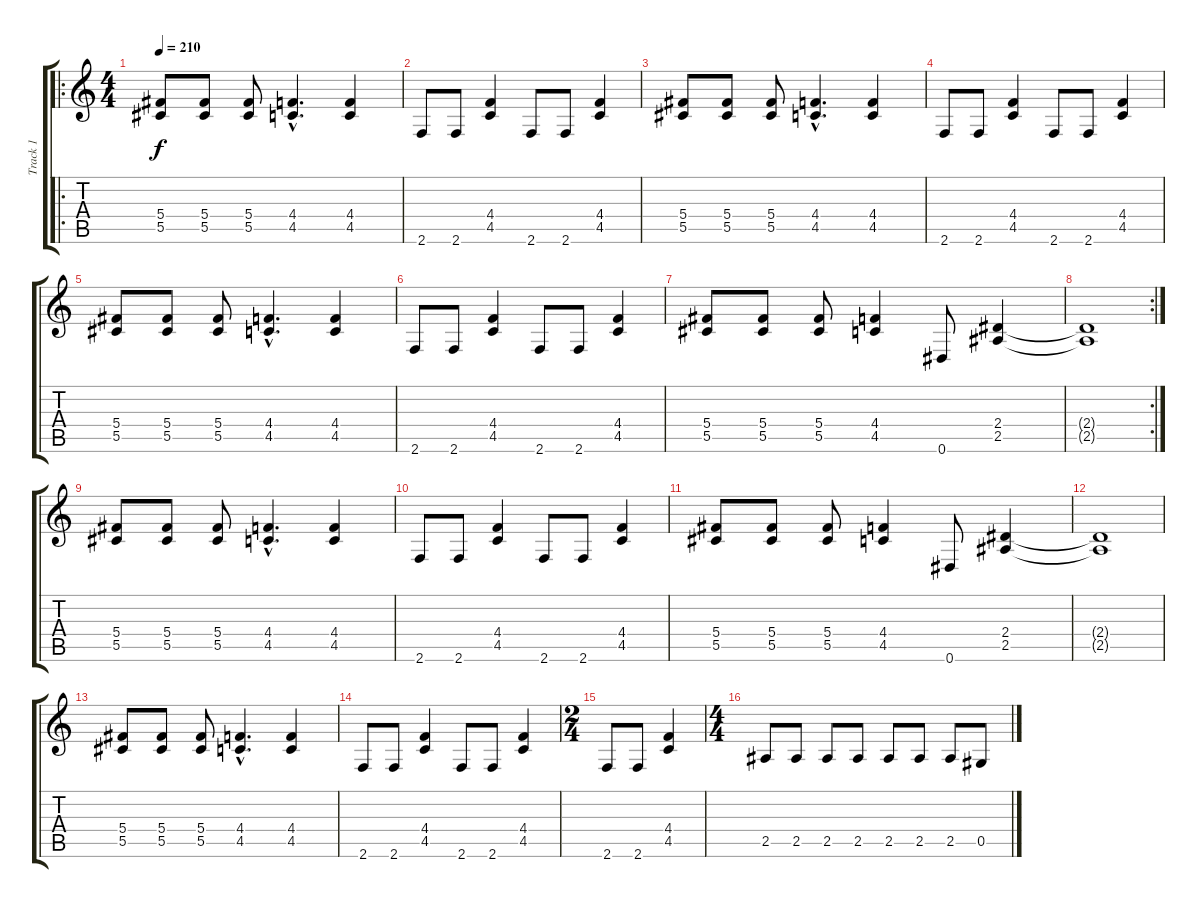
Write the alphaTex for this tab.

\track ("Track 1" "Track 1") {instrument distortionguitar}
\staff {score tabs}
\tuning (Eb4 Bb3 Gb3 Db3 Ab2 Eb2) {hide}
\ro
\ts (4 4)
\tempo 210
\clef g2
\ks c
(5.4 5.5).8{dy f} (5.4 5.5).8 (5.4 5.5).8 (4.4{hac} 4.5{hac}).4{d} (4.4 4.5).4 |
2.6.8 2.6.8 (4.4 4.5).4 2.6.8 2.6.8 (4.4 4.5).4 |
(5.4 5.5).8 (5.4 5.5).8 (5.4 5.5).8 (4.4{hac} 4.5{hac}).4{d} (4.4 4.5).4 |
2.6.8 2.6.8 (4.4 4.5).4 2.6.8 2.6.8 (4.4 4.5).4 |
(5.4 5.5).8 (5.4 5.5).8 (5.4 5.5).8 (4.4{hac} 4.5{hac}).4{d} (4.4 4.5).4 |
2.6.8 2.6.8 (4.4 4.5).4 2.6.8 2.6.8 (4.4 4.5).4 |
(5.4 5.5).8 (5.4 5.5).8 (5.4 5.5).8 (4.4 4.5).4 0.6.8 (2.4 2.5).4 |
\rc 2
(2.4{t} 2.5{t}).1 |
(5.4 5.5).8 (5.4 5.5).8 (5.4 5.5).8 (4.4{hac} 4.5{hac}).4{d} (4.4 4.5).4 |
2.6.8 2.6.8 (4.4 4.5).4 2.6.8 2.6.8 (4.4 4.5).4 |
(5.4 5.5).8 (5.4 5.5).8 (5.4 5.5).8 (4.4 4.5).4 0.6.8 (2.4 2.5).4 |
(2.4{t} 2.5{t}).1 |
(5.4 5.5).8 (5.4 5.5).8 (5.4 5.5).8 (4.4{hac} 4.5{hac}).4{d} (4.4 4.5).4 |
2.6.8 2.6.8 (4.4 4.5).4 2.6.8 2.6.8 (4.4 4.5).4 |
\ts (2 4)
2.6.8 2.6.8 (4.4 4.5).4 |
\ts (4 4)
2.5.8 2.5.8 2.5.8 2.5.8 2.5.8 2.5.8 2.5.8 0.5.8
